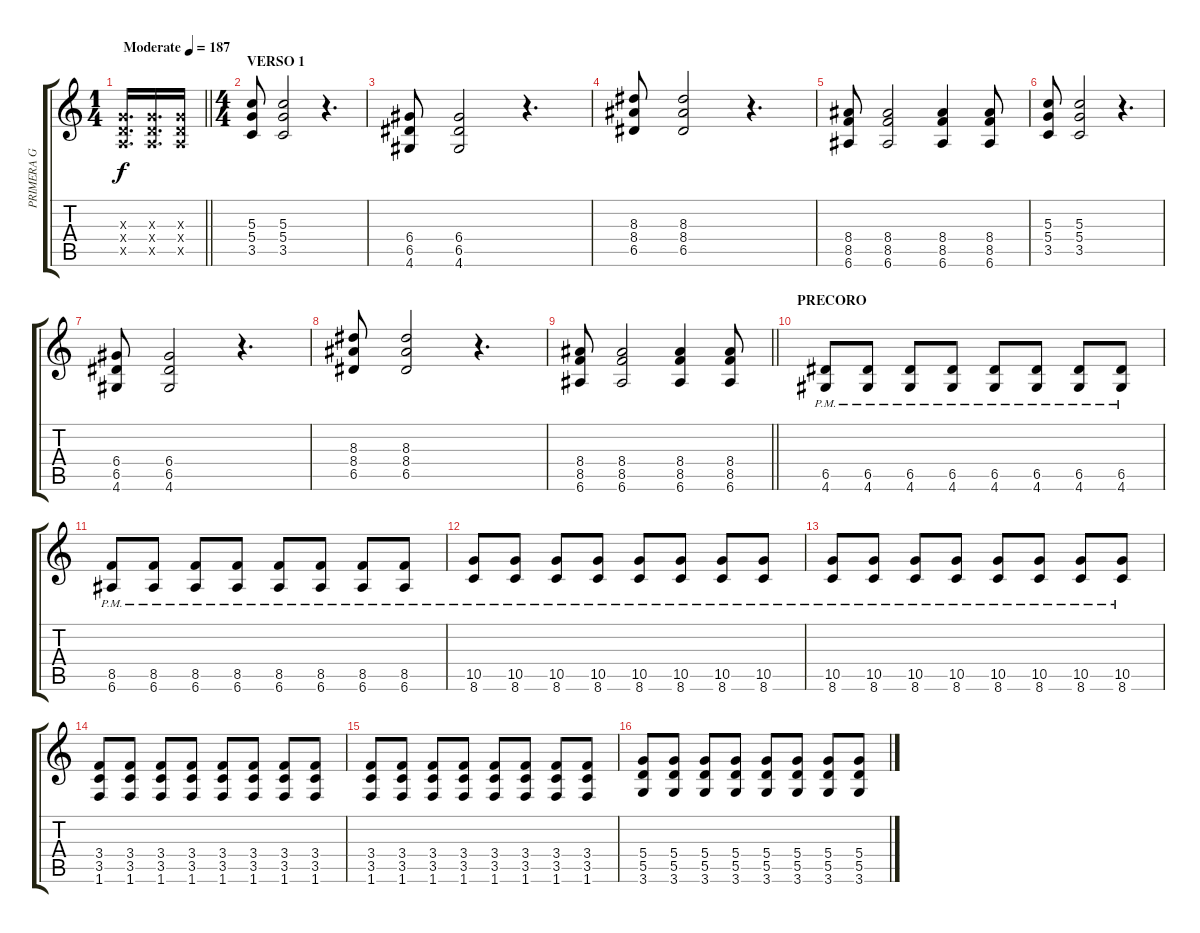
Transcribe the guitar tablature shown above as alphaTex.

\track ("PRIMERA G" "PRIMERA G") {instrument overdrivenguitar}
\staff {score tabs}
\tuning (E4 B3 G3 D3 A2 E2) {hide}
\ts (1 4)
\tempo (187 "Moderate")
\clef g2
\barLineRight lightlight
\ks c
(0.3{x} 0.4{x} 0.5{x}).16{d dy f instrument overdrivenguitar} (0.3{x} 0.4{x} 0.5{x}).16{d} (0.3{x} 0.4{x} 0.5{x}).16 |
\ts (4 4)
\section ("" "VERSO 1")
(5.3 5.4 3.5).8 (5.3 5.4 3.5).2 r.4{d} |
(6.4 6.5 4.6).8 (6.4 6.5 4.6).2 r.4{d} |
(8.3 8.4 6.5).8 (8.3 8.4 6.5).2 r.4{d} |
(8.4 8.5 6.6).8 (8.4 8.5 6.6).2 (8.4 8.5 6.6).4 (8.4 8.5 6.6).8 |
(5.3 5.4 3.5).8 (5.3 5.4 3.5).2 r.4{d} |
(6.4 6.5 4.6).8 (6.4 6.5 4.6).2 r.4{d} |
(8.3 8.4 6.5).8 (8.3 8.4 6.5).2 r.4{d} |
\barLineRight lightlight
(8.4 8.5 6.6).8 (8.4 8.5 6.6).2 (8.4 8.5 6.6).4 (8.4 8.5 6.6).8 |
\section ("" "PRECORO")
(6.5{pm} 4.6{pm}).8 (6.5{pm} 4.6{pm}).8 (6.5{pm} 4.6{pm}).8 (6.5{pm} 4.6{pm}).8 (6.5{pm} 4.6{pm}).8 (6.5{pm} 4.6{pm}).8 (6.5{pm} 4.6{pm}).8 (6.5{pm} 4.6{pm}).8 |
(8.5{pm} 6.6{pm}).8 (8.5{pm} 6.6{pm}).8 (8.5{pm} 6.6{pm}).8 (8.5{pm} 6.6{pm}).8 (8.5{pm} 6.6{pm}).8 (8.5{pm} 6.6{pm}).8 (8.5{pm} 6.6{pm}).8 (8.5{pm} 6.6{pm}).8 |
(10.5{pm} 8.6{pm}).8 (10.5{pm} 8.6{pm}).8 (10.5{pm} 8.6{pm}).8 (10.5{pm} 8.6{pm}).8 (10.5{pm} 8.6{pm}).8 (10.5{pm} 8.6{pm}).8 (10.5{pm} 8.6{pm}).8 (10.5{pm} 8.6{pm}).8 |
(10.5{pm} 8.6{pm}).8 (10.5{pm} 8.6{pm}).8 (10.5{pm} 8.6{pm}).8 (10.5{pm} 8.6{pm}).8 (10.5{pm} 8.6{pm}).8 (10.5{pm} 8.6{pm}).8 (10.5{pm} 8.6{pm}).8 (10.5{pm} 8.6{pm}).8 |
(3.4 3.5 1.6).8 (3.4 3.5 1.6).8 (3.4 3.5 1.6).8 (3.4 3.5 1.6).8 (3.4 3.5 1.6).8 (3.4 3.5 1.6).8 (3.4 3.5 1.6).8 (3.4 3.5 1.6).8 |
(3.4 3.5 1.6).8 (3.4 3.5 1.6).8 (3.4 3.5 1.6).8 (3.4 3.5 1.6).8 (3.4 3.5 1.6).8 (3.4 3.5 1.6).8 (3.4 3.5 1.6).8 (3.4 3.5 1.6).8 |
(5.4 5.5 3.6).8 (5.4 5.5 3.6).8 (5.4 5.5 3.6).8 (5.4 5.5 3.6).8 (5.4 5.5 3.6).8 (5.4 5.5 3.6).8 (5.4 5.5 3.6).8 (5.4 5.5 3.6).8
